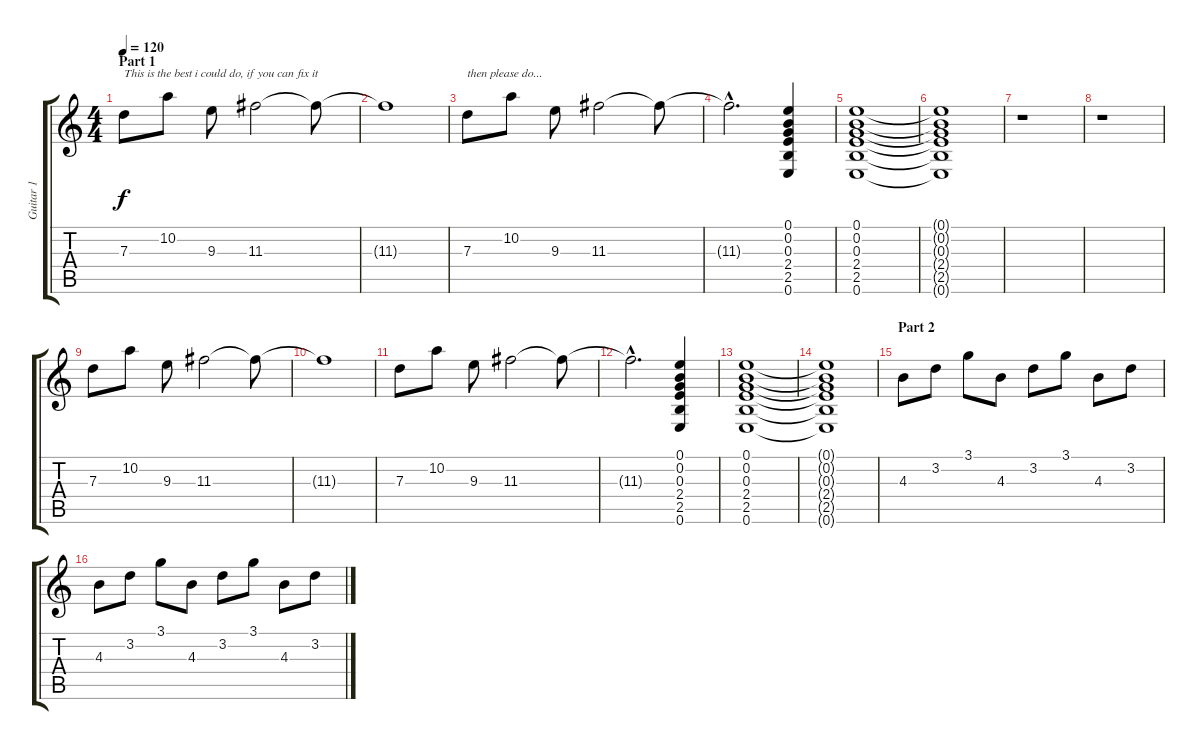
\track ("Guitar 1" "Guitar 1") {instrument acousticguitarnylon}
\staff {score tabs}
\tuning (E4 B3 G3 D3 A2 E2) {hide}
\ts (4 4)
\section ("" "Part 1")
\tempo 120
\clef g2
\ks c
7.3.8{txt "This is the best i could do, if you can fix it" dy f instrument acousticguitarnylon} 10.2.8 9.3.8 11.3.2 11.3{t}.8 |
11.3{t}.1 |
7.3.8{txt "then please do..."} 10.2.8 9.3.8 11.3.2 11.3{t}.8 |
11.3{hac t}.2{d} (0.1 0.2 0.3 2.4 2.5 0.6).4 |
(0.1 0.2 0.3 2.4 2.5 0.6).1 |
(0.1{t} 0.2{t} 0.3{t} 2.4{t} 2.5{t} 0.6{t}).1 |
r.1 |
r.1 |
7.3.8 10.2.8 9.3.8 11.3.2 11.3{t}.8 |
11.3{t}.1 |
7.3.8 10.2.8 9.3.8 11.3.2 11.3{t}.8 |
11.3{hac t}.2{d} (0.1 0.2 0.3 2.4 2.5 0.6).4 |
(0.1 0.2 0.3 2.4 2.5 0.6).1 |
(0.1{t} 0.2{t} 0.3{t} 2.4{t} 2.5{t} 0.6{t}).1 |
\section ("" "Part 2")
4.3.8 3.2.8 3.1.8 4.3.8 3.2.8 3.1.8 4.3.8 3.2.8 |
4.3.8 3.2.8 3.1.8 4.3.8 3.2.8 3.1.8 4.3.8 3.2.8
